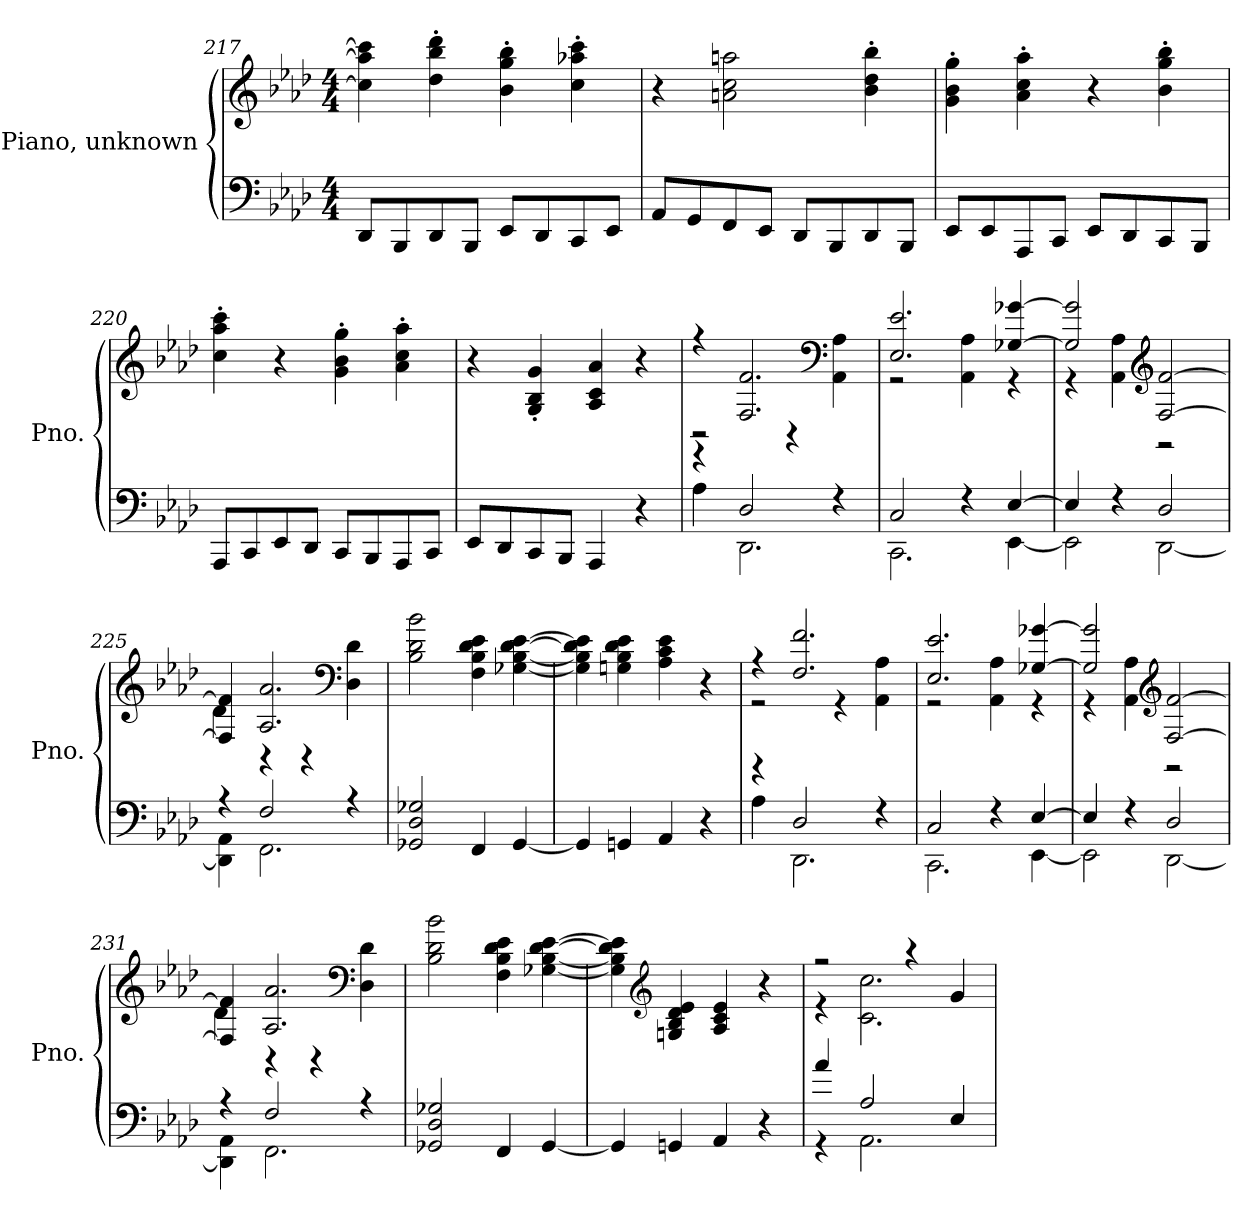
**kern	**kern
*part1	*part1
*staff2	*staff1
*I"Piano, unknown	*
*I'Pno.	*
*clefF4	*clefG2
*k[b-e-a-d-]	*k[b-e-a-d-]
*M4/4	*M4/4
=217	=217
8DD-/L	4cc\] 4aa\] 4ccc\]
8BBB-/	.
8DD-/	4dd-\' 4bb-\' 4ddd-\'
8BBB-/J	.
8EE-/L	4b-\' 4gg\' 4bb-\'
8DD-/	.
8CC/	4cc\' 4aa-X\' 4ccc\'
8EE-/J	.
!!LO:LB:g=z
=218	=218
8AA-/L	4r
8GG/	.
8FF/	2an\ 2cc\ 2aan\
8EE-/J	.
8DD-/L	.
8BBB-/	.
8DD-/	4b-\' 4dd-\' 4bb-\'
8BBB-/J	.
=219	=219
8EE-/L	4g\' 4b-\' 4gg\'
8EE-/	.
8AAA-/	4a-\' 4cc\' 4aa-\'
8CC/J	.
8EE-/L	4r
8DD-/	.
8CC/	4b-\' 4gg\' 4bb-\'
8BBB-/J	.
=220	=220
8AAA-/L	4cc\' 4aa-\' 4ccc\'
8CC/	.
8EE-/	4r
8DD-/J	.
8CC/L	4g\' 4b-\' 4gg\'
8BBB-/	.
8AAA-/	4a-\' 4cc\' 4aa-\'
8CC/J	.
=221	=221
8EE-/L	4r
8DD-/	.
8CC/	4G/' 4B-/' 4g/'
8BBB-/J	.
4AAA-/	4A-/ 4c/ 4a-/
4r	4r
!!LO:LB:g=z
=222	=222
*^	*^
4r	4A-\	4r	2r
2D-/	2.DD-\	2.F/ 2.f/	.
.	.	.	4r
*	*	*clefF4	*
4r	.	.	4AA-\ 4A-\
=223	=223	=223	=223
2C/	2.CC\	2.E-/ 2.e-/	2r
4r	.	.	4AA-\ 4A-\
[4E-/	[4EE-\	[4G-X/ [4g-X/	4r
=224	=224	=224	=224
4E-/]	2EE-\]	2G-/] 2g-/]	4r
4r	.	.	4AA-\ 4A-\
*	*	*clefG2	*
2D-/	[2DD-\	[2F/ [2f/	2r
=225	=225	=225	=225
4r	4DD-\] 4AA-\	4F/] 4f/]	4d-\
2F/	2.FF\	2.A-/ 2.a-/	4r
.	.	.	4r
*	*	*clefF4	*
4r	.	.	4D-\ 4d-\
*v	*v	*	*
*	*v	*v
=226	=226
2GG-X/ 2D-/ 2G-X/	2B-\ 2d-\ 2b-\
4FF/	4F\ 4B-\ 4d-\ 4e-\
[4GG-/	[4G-X\ [4B-\ [4d-\ [4e-\
=227	=227
4GG-/]	4G-\] 4B-\] 4d-\] 4e-\]
4GGn/	4Gn\ 4B-\ 4d-\ 4e-\
4AA-/	4A-\ 4c\ 4e-\
4r	4r
!!LO:LB:g=z
=228	=228
*^	*^
4r	4A-\	4r	2r
2D-/	2.DD-\	2.F/ 2.f/	.
.	.	.	4r
4r	.	.	4AA-\ 4A-\
=229	=229	=229	=229
2C/	2.CC\	2.E-/ 2.e-/	2r
4r	.	.	4AA-\ 4A-\
[4E-/	[4EE-\	[4G-X/ [4g-X/	4r
=230	=230	=230	=230
4E-/]	2EE-\]	2G-/] 2g-/]	4r
4r	.	.	4AA-\ 4A-\
*	*	*clefG2	*
2D-/	[2DD-\	[2F/ [2f/	2r
=231	=231	=231	=231
4r	4DD-\] 4AA-\	4F/] 4f/]	4d-\
2F/	2.FF\	2.A-/ 2.a-/	4r
.	.	.	4r
*	*	*clefF4	*
4r	.	.	4D-\ 4d-\
*v	*v	*	*
*	*v	*v
=232	=232
2GG-X/ 2D-/ 2G-X/	2B-\ 2d-\ 2b-\
4FF/	4F\ 4B-\ 4d-\ 4e-\
[4GG-/	[4G-X\ [4B-\ [4d-\ [4e-\
=233	=233
4GG-/]	4G-\] 4B-\] 4d-\] 4e-\]
*	*clefG2
4GGn/	4Gn/ 4B-/ 4d-/ 4e-/
4AA-/	4A-/ 4c/ 4e-/
4r	4r
!!LO:PB:g=z
=234	=234
*^	*^
4a-/	4r	2r	4r
2A-/	2.AA-\	.	2.c\ 2.cc\
.	.	4r	.
4E-/	.	4g/	.
*v	*v	*	*
*	*v	*v
=	=
*-	*-
